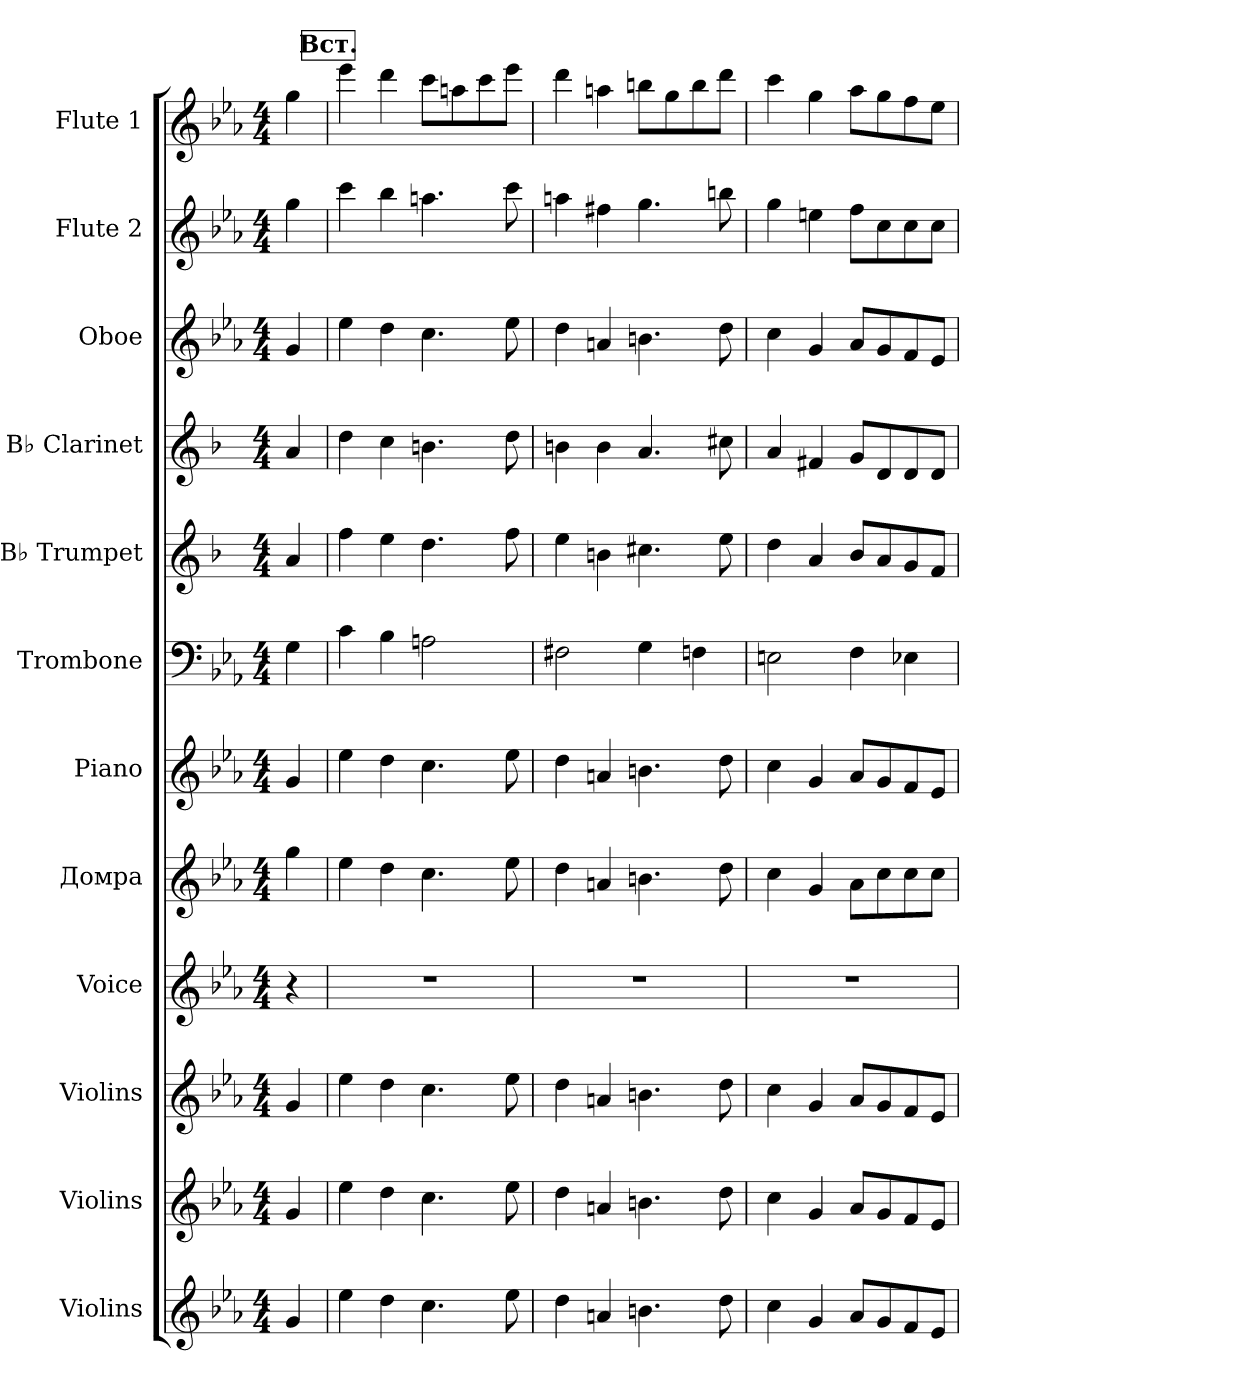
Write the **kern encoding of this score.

**kern	**kern	**kern	**kern	**kern	**kern	**kern	**kern	**kern	**kern	**kern	**kern
*part12	*part11	*part10	*part9	*part8	*part7	*part6	*part5	*part4	*part3	*part2	*part1
*staff12	*staff11	*staff10	*staff9	*staff8	*staff7	*staff6	*staff5	*staff4	*staff3	*staff2	*staff1
*I"Violins	*I"Violins	*I"Violins	*I"Voice	*I"Домра	*I"Piano	*I"Trombone	*I"B♭ Trumpet	*I"B♭ Clarinet	*I"Oboe	*I"Flute 2	*I"Flute 1
*I'Vlns.	*I'Vlns.	*I'Vlns.	*I'Vo.	*	*I'Pno.	*I'Tbn.	*I'B♭ Tpt.	*I'B♭ Cl.	*I'Ob.	*I'Fl. 2	*I'Fl. 1
*clefG2	*clefG2	*clefG2	*clefG2	*clefG2	*clefG2	*clefF4	*clefG2	*clefG2	*clefG2	*clefG2	*clefG2
*	*	*	*	*	*	*	*ITrd1c2	*ITrd1c2	*	*	*
*k[b-e-a-]	*k[b-e-a-]	*k[b-e-a-]	*k[b-e-a-]	*k[b-e-a-]	*k[b-e-a-]	*k[b-e-a-]	*k[b-e-a-]	*k[b-e-a-]	*k[b-e-a-]	*k[b-e-a-]	*k[b-e-a-]
*M4/4	*M4/4	*M4/4	*M4/4	*M4/4	*M4/4	*M4/4	*M4/4	*M4/4	*M4/4	*M4/4	*M4/4
*MM80	*MM80	*MM80	*MM80	*MM80	*MM80	*MM80	*MM80	*MM80	*MM80	*MM80	*MM80
=	=	=	=	=	=	=	=	=	=	=	=
4g/	4g/	4g/	4r	4gg\	4g/	4G\	4g/	4g/	4g/	4gg\	4gg\
!!LO:REH:place=s1:a:B:fs=14:t=Вст.
=1	=1	=1	=1	=1	=1	=1	=1	=1	=1	=1	=1
4ee-\	4ee-\	4ee-\	1r	4ee-\	4ee-\	4c\	4ee-\	4cc\	4ee-\	4ccc\	4eee-\
4dd\	4dd\	4dd\	.	4dd\	4dd\	4B-\	4dd\	4b-\	4dd\	4bb-\	4ddd\
4.cc\	4.cc\	4.cc\	.	4.cc\	4.cc\	2An\	4.cc\	4.an\	4.cc\	4.aan\	8ccc\L
.	.	.	.	.	.	.	.	.	.	.	8aan\
.	.	.	.	.	.	.	.	.	.	.	8ccc\
8ee-\	8ee-\	8ee-\	.	8ee-\	8ee-\	.	8ee-\	8cc\	8ee-\	8ccc\	8eee-\J
=2	=2	=2	=2	=2	=2	=2	=2	=2	=2	=2	=2
4dd\	4dd\	4dd\	1r	4dd\	4dd\	2F#X\	4dd\	4an\	4dd\	4aan\	4ddd\
4an/	4an/	4an/	.	4an/	4an/	.	4an\	4a\	4an/	4ff#X\	4aan\
4.bn\	4.bn\	4.bn\	.	4.bn\	4.bn\	4G\	4.bn\	4.g/	4.bn\	4.gg\	8bbn\L
.	.	.	.	.	.	.	.	.	.	.	8gg\
.	.	.	.	.	.	4Fn\	.	.	.	.	8bb\
8dd\	8dd\	8dd\	.	8dd\	8dd\	.	8dd\	8bn\	8dd\	8bbn\	8ddd\J
=3	=3	=3	=3	=3	=3	=3	=3	=3	=3	=3	=3
4cc\	4cc\	4cc\	1r	4cc\	4cc\	2En\	4cc\	4g/	4cc\	4gg\	4ccc\
4g/	4g/	4g/	.	4g/	4g/	.	4g/	4en/	4g/	4een\	4gg\
8a-/L	8a-/L	8a-/L	.	8a-\L	8a-/L	4F\	8a-/L	8f/L	8a-/L	8ff\L	8aa-\L
8g/	8g/	8g/	.	8cc\	8g/	.	8g/	8c/	8g/	8cc\	8gg\
8f/	8f/	8f/	.	8cc\	8f/	4E-X\	8f/	8c/	8f/	8cc\	8ff\
8e-/J	8e-/J	8e-/J	.	8cc\J	8e-/J	.	8e-/J	8c/J	8e-/J	8cc\J	8ee-\J
=	=	=	=	=	=	=	=	=	=	=	=
*-	*-	*-	*-	*-	*-	*-	*-	*-	*-	*-	*-
